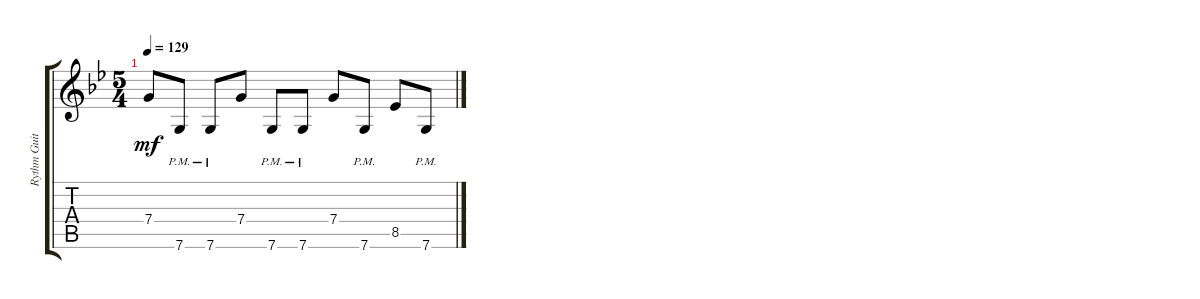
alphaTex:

\track ("Rythm Guitar (lead)" "Rythm Guit") {instrument overdrivenguitar}
\staff {score tabs}
\tuning (D4 A3 F3 C3 G2 C2) {hide}
\ts (5 4)
\tempo 129
\clef g2
\ks bb
7.4.8{dy mf} 7.6{pm}.8 7.6{pm}.8 7.4.8 7.6{pm}.8 7.6{pm}.8 7.4.8 7.6{pm}.8 8.5.8 7.6{pm}.8
